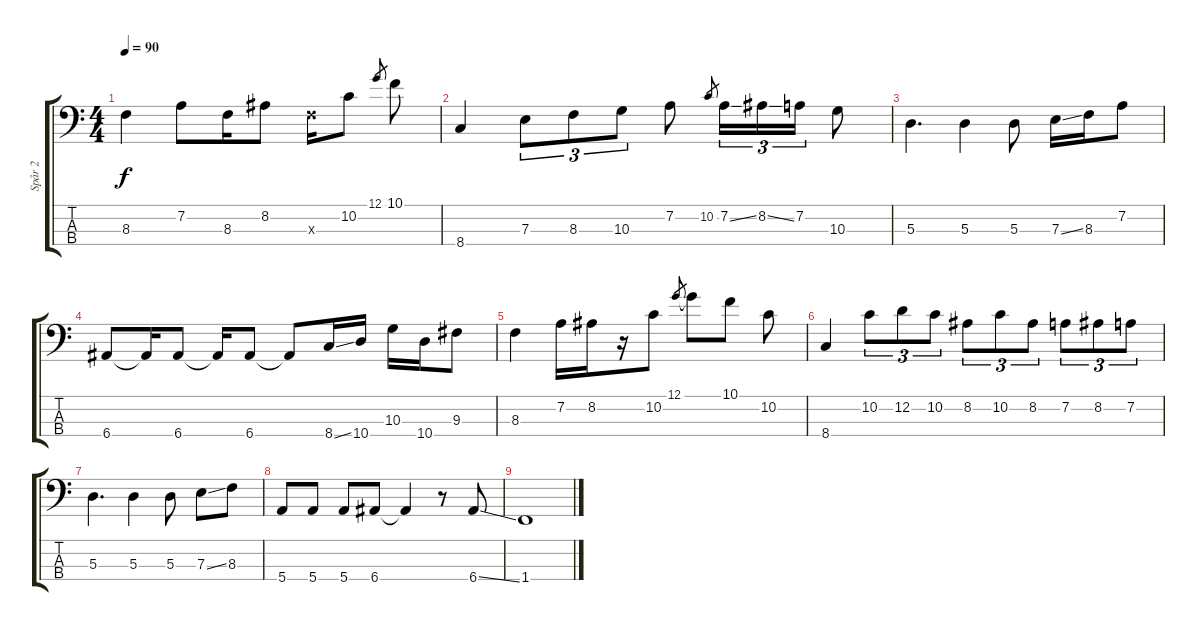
\track ("Spår 2" "Spår 2") {instrument electricbassfinger}
\staff {score tabs}
\tuning (G2 D2 A1 E1) {hide}
\ts (4 4)
\tempo 90
\clef f4
\ks c
8.3.4{dy f} 7.2.8 8.3.16 8.2.8 8.3{x}.16 10.2.8 12.1.8{gr} 10.1.8 |
8.4.4 7.3.8{tu (3 2)} 8.3.8{tu (3 2)} 10.3.8{tu (3 2)} 7.2.8 10.2.8{gr} 7.2{ss}.16{tu (3 2)} 8.2{ss}.16{tu (3 2)} 7.2.16{tu (3 2)} 10.3.8 |
5.3.4{d} 5.3.4 5.3.8 7.3{ss}.16 8.3.16 7.2.8 |
6.4.8 6.4{t}.16 6.4.8 6.4{t}.16 6.4.8 6.4{t}.8 8.4{ss}.16 10.4.16 10.3.16 10.4.16 9.3.8 |
8.3.4 7.2.16 8.2.16 r.16 10.2.8 12.1.8{gr} 12.1{t}.8 10.1.8 10.2.8 |
8.4.4 10.2.8{tu (3 2)} 12.2.8{tu (3 2)} 10.2.8{tu (3 2)} 8.2.8{tu (3 2)} 10.2.8{tu (3 2)} 8.2.8{tu (3 2)} 7.2.8{tu (3 2)} 8.2.8{tu (3 2)} 7.2.8{tu (3 2)} |
5.3.4{d} 5.3.4 5.3.8 7.3{ss}.8 8.3.8 |
5.4.8 5.4.8 5.4.8 6.4.8 6.4{t}.4 r.8 6.4{ss}.8 |
1.4.1
